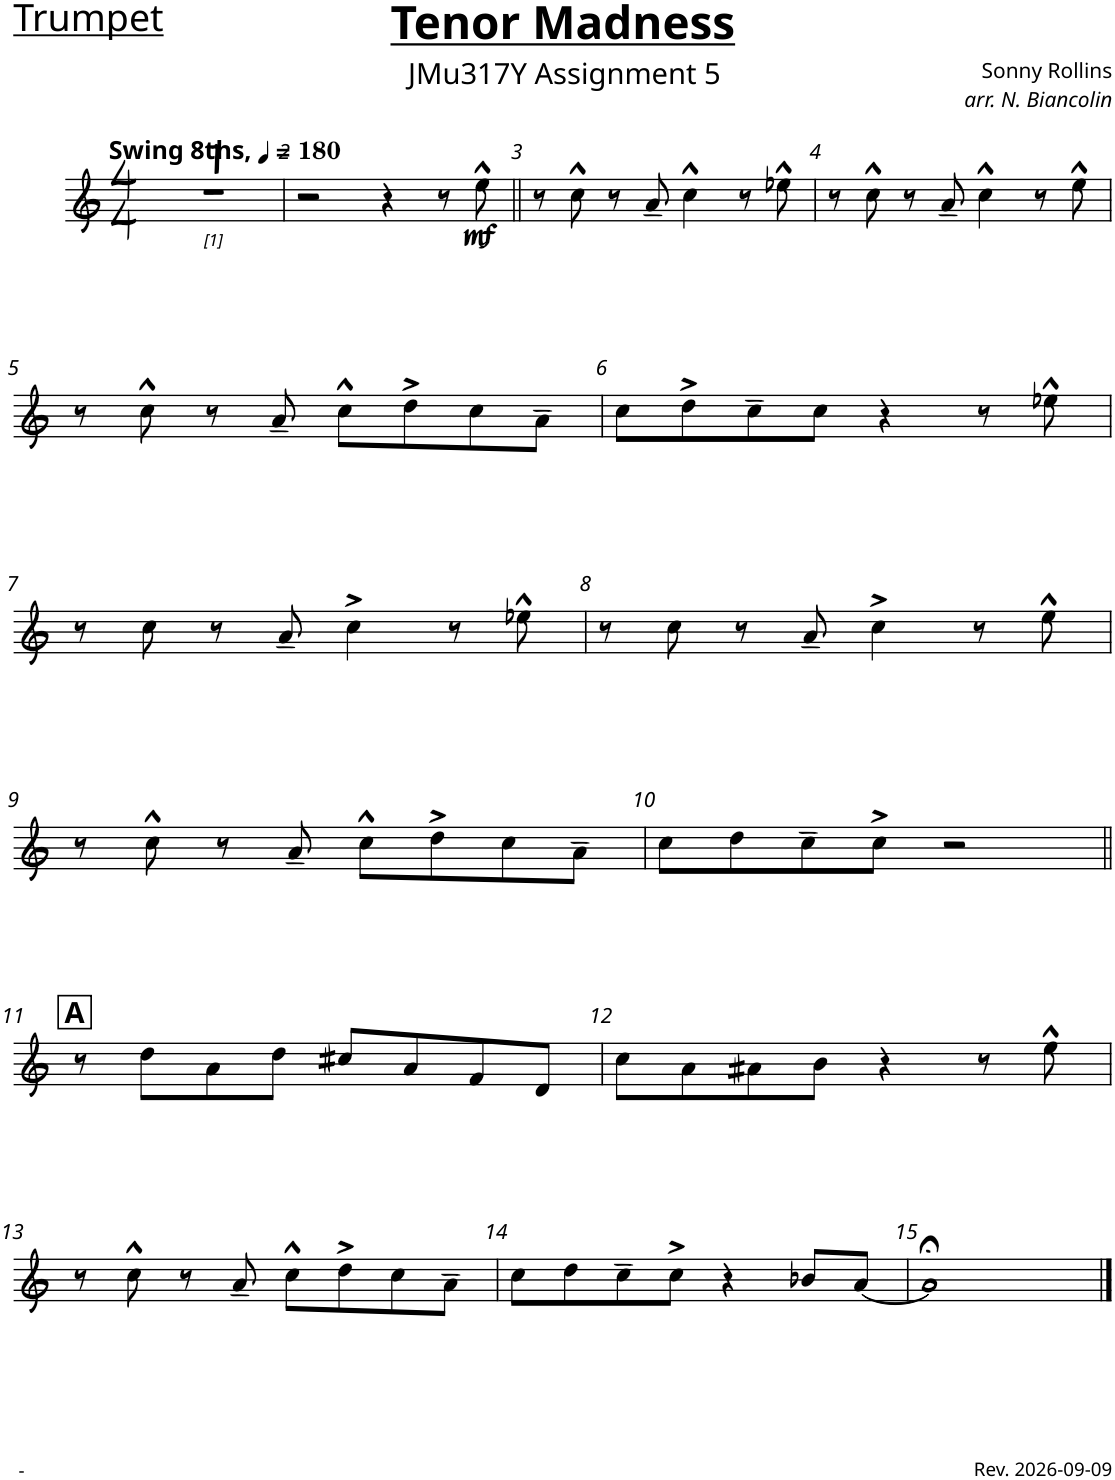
**kern	**dynam
*part1	*part1
*staff1	*staff1
*I"Trumpet	*
*I'Tpt.	*
*clefG2	*
*Trd1c2	*
*k[]	*
*M4/4	*
*MM180	*
=1	=1
!LO:TX:a:B:t=Swing 8ths,	!
1r	.
=2	=2
2r	.
4r	.
8r	.
!	!LO:DY:b
8ee^^\	mf
=3||	=3||
8r	.
8cc^^\	.
8r	.
8a~/	.
4cc^^\	.
8r	.
8ee-X^^\	.
=4	=4
8r	.
8cc^^\	.
8r	.
8a~/	.
4cc^^\	.
8r	.
8ee^^\	.
!!LO:LB:g=z
=5	=5
8r	.
8cc^^\	.
8r	.
8a~/	.
8cc^^\L	.
8dd^\	.
8cc\	.
8a~\J	.
=6	=6
8cc\L	.
8dd^\	.
8cc~\	.
8cc\J	.
4r	.
8r	.
8ee-X^^\	.
!!LO:LB:g=z
=7	=7
8r	.
8cc\	.
8r	.
8a~/	.
4cc^\	.
8r	.
8ee-X^^\	.
=8	=8
8r	.
8cc\	.
8r	.
8a~/	.
4cc^\	.
8r	.
8ee^^\	.
!!LO:LB:g=z
=9	=9
8r	.
8cc^^\	.
8r	.
8a~/	.
8cc^^\L	.
8dd^\	.
8cc\	.
8a~\J	.
=10	=10
8cc\L	.
8dd\	.
8cc~\	.
8cc^\J	.
2r	.
!!LO:LB:g=z
!!LO:REH:place=s1:a:B:cj:fs=14:t=A
=11||	=11||
8r	.
8dd\L	.
8a\	.
8dd\J	.
8cc#X/L	.
8a/	.
8f/	.
8d/J	.
=12	=12
8cc\L	.
8a\	.
8a#X\	.
8b\J	.
4r	.
8r	.
8ee^^\	.
!!LO:LB:g=z
=13	=13
8r	.
8cc^^\	.
8r	.
8a~/	.
8cc^^\L	.
8dd^\	.
8cc\	.
8a~\J	.
=14	=14
8cc\L	.
8dd\	.
8cc~\	.
8cc^\J	.
4r	.
8b-X/L	.
[8a/J	.
=15	=15
1a;<]	.
==	==
*-	*-
